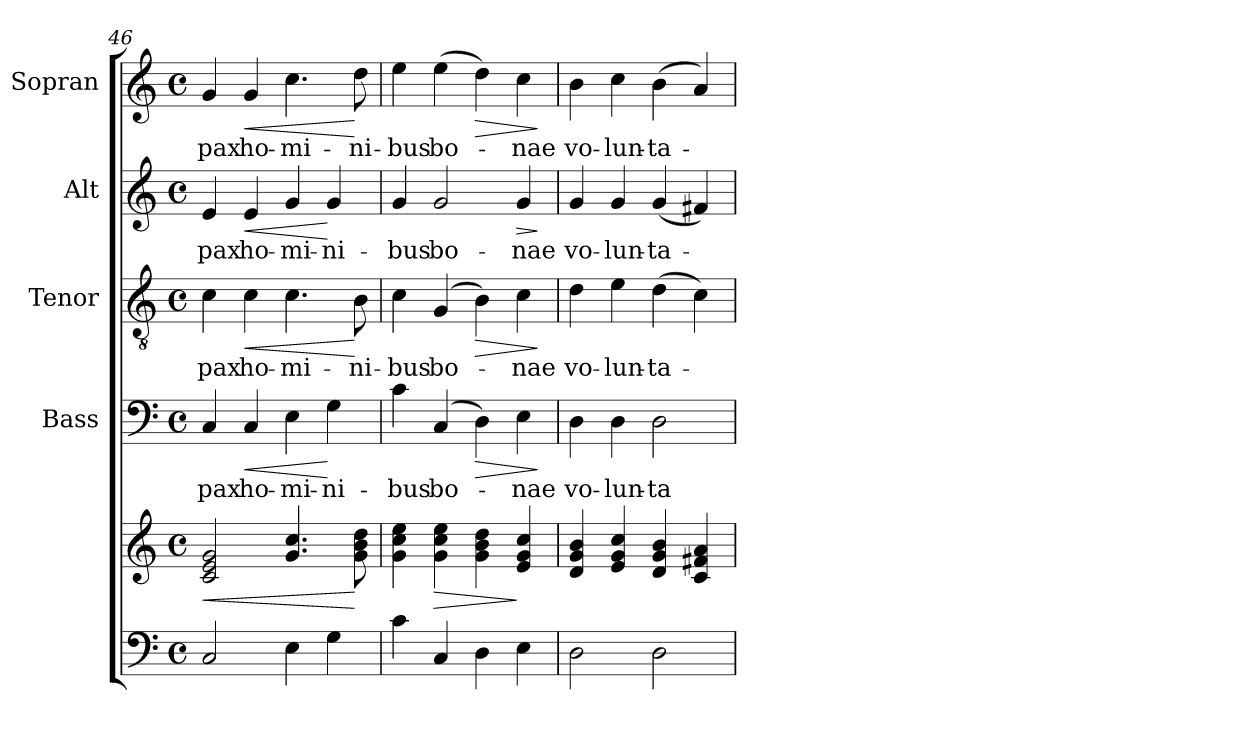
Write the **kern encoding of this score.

**kern	**kern	**dynam	**kern	**text	**dynam	**kern	**text	**dynam	**kern	**text	**dynam	**kern	**text	**dynam
*part5	*part5	*part5	*part4	*part4	*part4	*part3	*part3	*part3	*part2	*part2	*part2	*part1	*part1	*part1
*staff6	*staff5	*staff5/6	*staff4	*staff4	*staff4	*staff3	*staff3	*staff3	*staff2	*staff2	*staff2	*staff1	*staff1	*staff1
*	*	*	*I"Bass	*	*	*I"Tenor	*	*	*I"Alt	*	*	*I"Sopran	*	*
*	*	*	*I'B.	*	*	*I'T.	*	*	*I'A.	*	*	*I'S.	*	*
*clefF4	*clefG2	*	*clefF4	*	*	*clefGv2	*	*	*clefG2	*	*	*clefG2	*	*
*k[]	*k[]	*	*k[]	*	*	*k[]	*	*	*k[]	*	*	*k[]	*	*
*C:	*C:	*	*C:	*	*	*C:	*	*	*C:	*	*	*C:	*	*
*M4/4	*M4/4	*	*M4/4	*	*	*M4/4	*	*	*M4/4	*	*	*M4/4	*	*
*met(c)	*met(c)	*	*met(c)	*	*	*met(c)	*	*	*met(c)	*	*	*met(c)	*	*
=46	=46	=46	=46	=46	=46	=46	=46	=46	=46	=46	=46	=46	=46	=46
!	!	!LO:HP:b	!	!LO:LY:b	!	!	!LO:LY:b	!	!	!LO:LY:b	!	!	!LO:LY:b	!
2C/	2c/ 2e/ 2g/	<	4C/	pax	.	4c\	pax	.	4e/	pax	.	4g/	pax	.
!	!	!	!	!LO:LY:b	!LO:HP:b	!	!LO:LY:b	!LO:HP:b	!	!LO:LY:b	!LO:HP:b	!	!LO:LY:b	!LO:HP:b
.	.	.	4C/	ho-	<	4c\	ho-	<	4e/	ho-	<	4g/	ho-	<
!	!	!	!	!LO:LY:b	!	!	!LO:LY:b	!	!	!LO:LY:b	!	!	!LO:LY:b	!
4E\	4.g/ 4.cc/	.	4E\	-mi-	.	4.c\	-mi-	.	4g/	-mi-	.	4.cc\	-mi-	.
!	!	!	!	!LO:LY:b	!	!	!	!	!	!LO:LY:b	!	!	!	!
4G\	.	.	4G\	-ni-	[	.	.	.	4g/	-ni-	[	.	.	.
!	!	!	!	!	!	!	!LO:LY:b	!	!	!	!	!	!LO:LY:b	!
.	8g\ 8b\ 8dd\	[	.	.	.	8B\	-ni-	[	.	.	.	8dd\	-ni-	[
!!LO:PB:g=z
=47	=47	=47	=47	=47	=47	=47	=47	=47	=47	=47	=47	=47	=47	=47
!	!	!	!	!LO:LY:b	!	!	!LO:LY:b	!	!	!LO:LY:b	!	!	!LO:LY:b	!
4c\	4g\ 4cc\ 4ee\	.	4c\	-bus	.	4c\	-bus	.	4g/	-bus	.	4ee\	-bus	.
!	!	!LO:HP:b	!	!LO:LY:b	!	!	!LO:LY:b	!	!	!LO:LY:b	!	!	!LO:LY:b	!
4C/	4g\ 4cc\ 4ee\	>	(4C/	bo-	.	(4G/	bo-	.	2g/	bo-	.	(>4ee\	bo-	.
!	!	!	!	!	!LO:HP:b	!	!	!LO:HP:b	!	!	!	!	!	!LO:HP:b
4D\	4g\ 4b\ 4dd\	.	4D\)	.	>	4B\)	.	>	.	.	.	4dd\)	.	>
!	!	!	!	!LO:LY:b	!	!	!LO:LY:b	!	!	!LO:LY:b	!LO:HP:b	!	!LO:LY:b	!
4E\	4e/ 4g/ 4cc/	]	4E\	-nae	.	4c\	-nae	.	4g/	-nae	>	4cc\	-nae	.
.	.	.	.	.	]	.	.	]	.	.	]	.	.	]
=48	=48	=48	=48	=48	=48	=48	=48	=48	=48	=48	=48	=48	=48	=48
!	!	!	!	!LO:LY:b	!	!	!LO:LY:b	!	!	!LO:LY:b	!	!	!LO:LY:b	!
2D\	4d/ 4g/ 4b/	.	4D\	vo-	.	4d\	vo-	.	4g/	vo-	.	4b\	vo-	.
!	!	!	!	!LO:LY:b	!	!	!LO:LY:b	!	!	!LO:LY:b	!	!	!LO:LY:b	!
.	4e/ 4g/ 4cc/	.	4D\	-lun-	.	4e\	-lun-	.	4g/	-lun-	.	4cc\	-lun-	.
!	!	!	!	!LO:LY:b	!	!	!LO:LY:b	!	!	!LO:LY:b	!	!	!LO:LY:b	!
2D\	4d/ 4g/ 4b/	.	2D\	-ta-	.	(>4d\	-ta-	.	(<4g/	-ta-	.	(>4b\	-ta-	.
.	4c/ 4f#X/ 4a/	.	.	.	.	4c\)	.	.	4f#X/)	.	.	4a/)	.	.
=	=	=	=	=	=	=	=	=	=	=	=	=	=	=
*-	*-	*-	*-	*-	*-	*-	*-	*-	*-	*-	*-	*-	*-	*-
